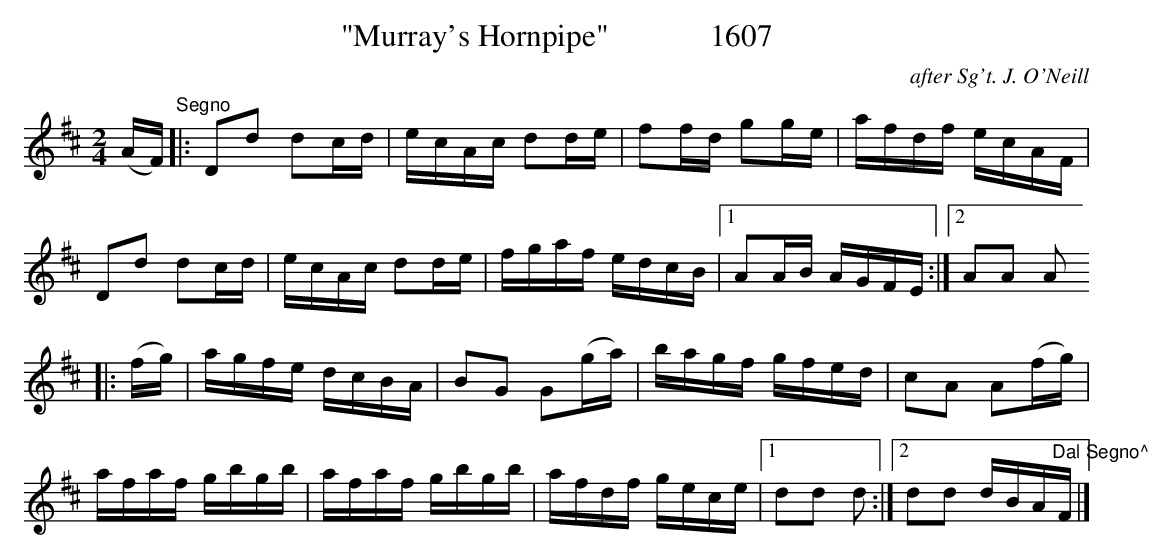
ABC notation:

X:1
T:"Murray's Hornpipe"             1607
C:after Sg't. J. O'Neill
BRENNAN July 2003 (HTTP://WWW.SOSYOURMOM.COM)
M:2/4
L:1/16
K:D
(AF)"^Segno"|:D2d2 d2cd|ecAc d2de|f2fd g2ge|afdf ecAF|
D2d2 d2cd|ecAc d2de|fgaf edcB|[1A2AB AGFE:|[2A2A2 A2
|:(fg)|agfe dcBA|B2G2 G2(ga)|bagf gfed|c2A2 A2(fg)|
afaf gbgb|afaf gbgb|afdf gece|[1d2d2 d2:|[2d2d2 dBA"Dal Segno^"F|]
